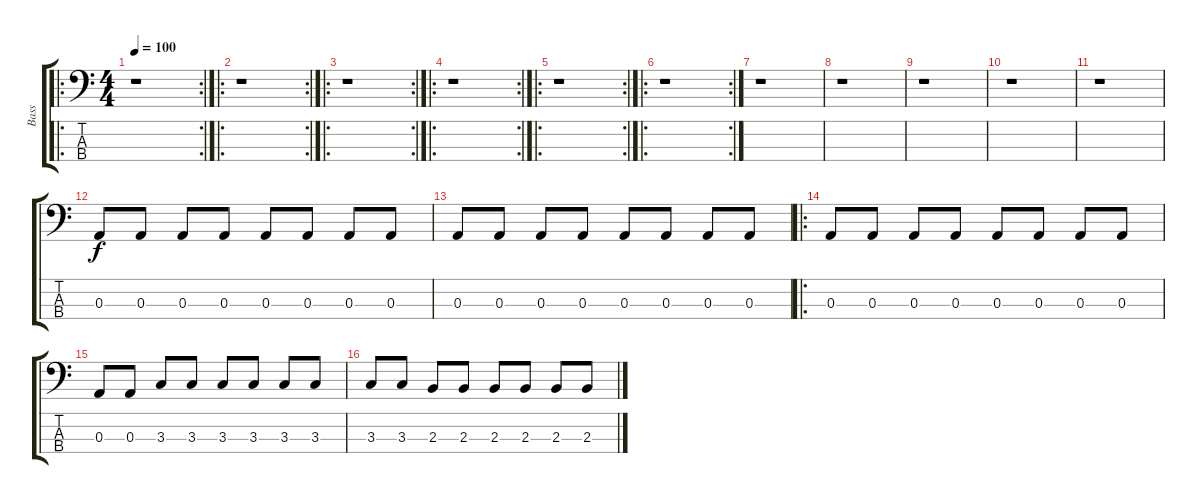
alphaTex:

\track ("Bass" "Bass") {instrument acousticbass}
\staff {score tabs}
\tuning (G2 D2 A1 E1) {hide}
\ro
\rc 2
\ts (4 4)
\tempo 100
\clef f4
\ks c
r.1{dy f instrument acousticbass} |
\ro
\rc 2
r.1 |
\ro
\rc 2
r.1 |
\ro
\rc 2
r.1 |
\ro
\rc 2
r.1 |
\ro
\rc 2
r.1 |
r.1 |
r.1 |
r.1 |
r.1 |
r.1 |
0.3.8 0.3.8 0.3.8 0.3.8 0.3.8 0.3.8 0.3.8 0.3.8 |
0.3.8 0.3.8 0.3.8 0.3.8 0.3.8 0.3.8 0.3.8 0.3.8 |
\ro
0.3.8 0.3.8 0.3.8 0.3.8 0.3.8 0.3.8 0.3.8 0.3.8 |
0.3.8 0.3.8 3.3.8 3.3.8 3.3.8 3.3.8 3.3.8 3.3.8 |
3.3.8 3.3.8 2.3.8 2.3.8 2.3.8 2.3.8 2.3.8 2.3.8
